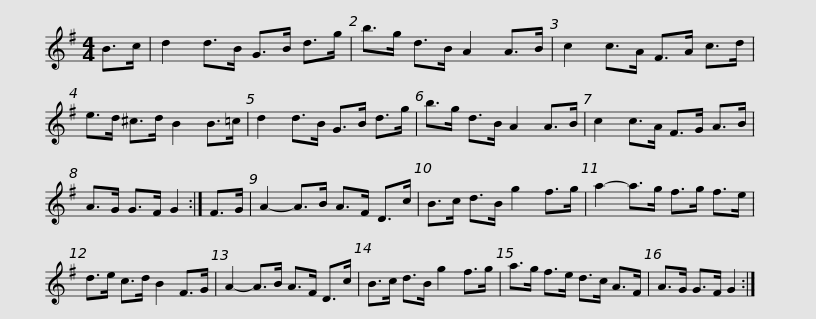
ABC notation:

X:1
L:1/8
M:4/4
I:linebreak $
K:G
V:1 treble
V:1
 B>c | d2 d>B G>B d>g | b>g d>B A2 A>B | c2 c>A F>A c>d | e>d ^c>d B2 B>=c |$ %5
 d2 d>B G>B d>g | b>g d>B A2 A>B | c2 c>A F>G A>B | A>G G>F G2 :| F>G | %10
 A2- A>B A>F D>c |$ B>c d>B g2 f>g | a2- a>g f>g f>e | d>e c>d B2 F>G | A2- A>B A>F D>c | %15
 B>c d>B g2 f>g |$ a>g f>e d>c A>F | A>G G>F G2 :| %18
